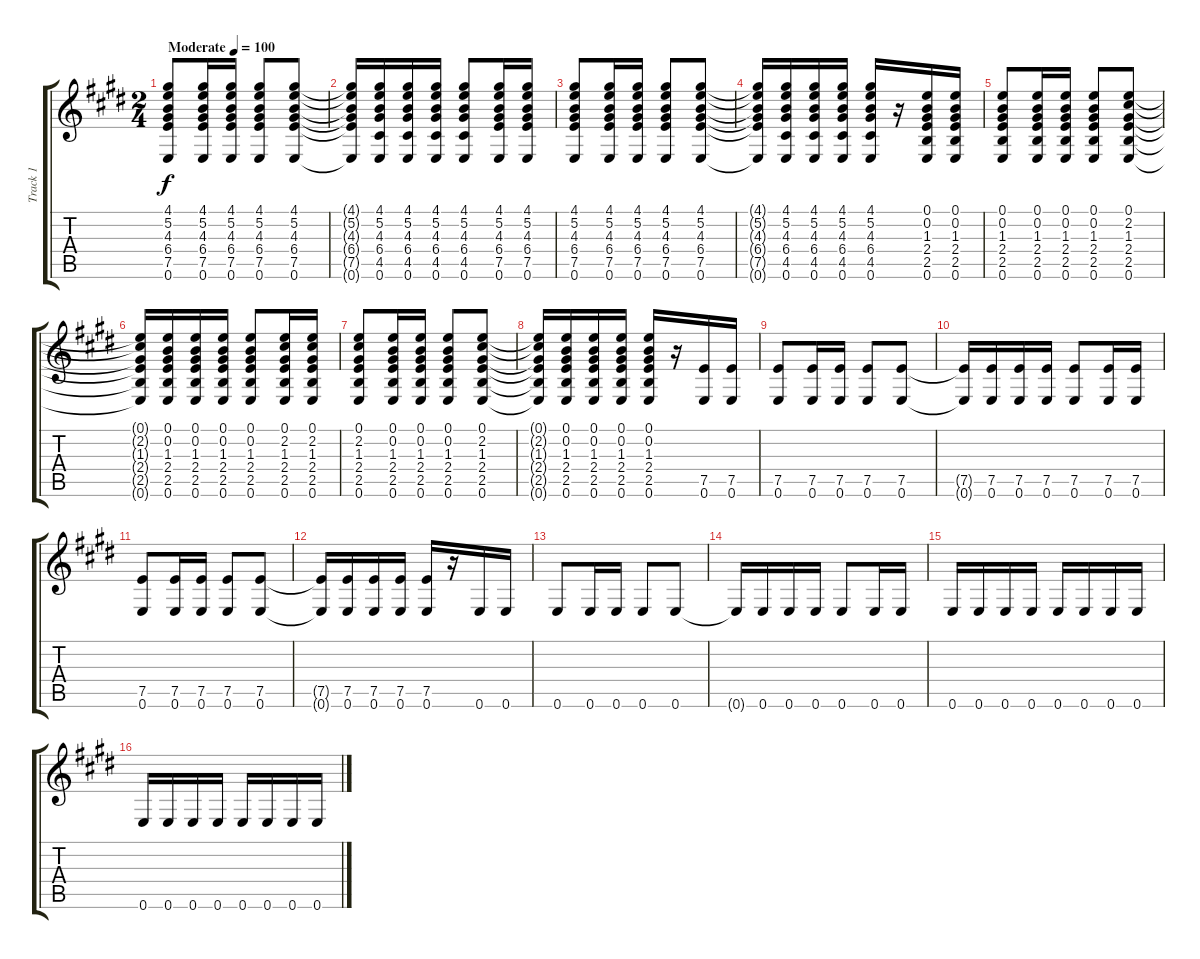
\track ("Track 1" "Track 1") {instrument acousticguitarnylon}
\staff {score tabs}
\tuning (E4 B3 G3 D3 A2 E2) {hide}
\ts (2 4)
\tempo (100 "Moderate")
\clef g2
\ks e
(4.1 5.2 4.3 6.4 7.5 0.6).8{dy f instrument acousticguitarnylon} (4.1 5.2 4.3 6.4 7.5 0.6).16 (4.1 5.2 4.3 6.4 7.5 0.6).16 (4.1 5.2 4.3 6.4 7.5 0.6).8 (4.1 5.2 4.3 6.4 7.5 0.6).8 |
(4.1{t} 5.2{t} 4.3{t} 6.4{t} 7.5{t} 0.6{t}).16 (4.1 5.2 4.3 6.4 4.5 0.6).16 (4.1 5.2 4.3 6.4 4.5 0.6).16 (4.1 5.2 4.3 6.4 4.5 0.6).16 (4.1 5.2 4.3 6.4 4.5 0.6).8 (4.1 5.2 4.3 6.4 7.5 0.6).16 (4.1 5.2 4.3 6.4 7.5 0.6).16 |
(4.1 5.2 4.3 6.4 7.5 0.6).8 (4.1 5.2 4.3 6.4 7.5 0.6).16 (4.1 5.2 4.3 6.4 7.5 0.6).16 (4.1 5.2 4.3 6.4 7.5 0.6).8 (4.1 5.2 4.3 6.4 7.5 0.6).8 |
(4.1{t} 5.2{t} 4.3{t} 6.4{t} 7.5{t} 0.6{t}).16 (4.1 5.2 4.3 6.4 4.5 0.6).16 (4.1 5.2 4.3 6.4 4.5 0.6).16 (4.1 5.2 4.3 6.4 4.5 0.6).16 (4.1 5.2 4.3 6.4 4.5 0.6).16 r.16 (0.1 0.2 1.3 2.4 2.5 0.6).16 (0.1 0.2 1.3 2.4 2.5 0.6).16 |
(0.1 0.2 1.3 2.4 2.5 0.6).8 (0.1 0.2 1.3 2.4 2.5 0.6).16 (0.1 0.2 1.3 2.4 2.5 0.6).16 (0.1 0.2 1.3 2.4 2.5 0.6).8 (0.1 2.2 1.3 2.4 2.5 0.6).8 |
(0.1{t} 2.2{t} 1.3{t} 2.4{t} 2.5{t} 0.6{t}).16 (0.1 0.2 1.3 2.4 2.5 0.6).16 (0.1 0.2 1.3 2.4 2.5 0.6).16 (0.1 0.2 1.3 2.4 2.5 0.6).16 (0.1 0.2 1.3 2.4 2.5 0.6).8 (0.1 2.2 1.3 2.4 2.5 0.6).16 (0.1 2.2 1.3 2.4 2.5 0.6).16 |
(0.1 2.2 1.3 2.4 2.5 0.6).8 (0.1 0.2 1.3 2.4 2.5 0.6).16 (0.1 0.2 1.3 2.4 2.5 0.6).16 (0.1 0.2 1.3 2.4 2.5 0.6).8 (0.1 2.2 1.3 2.4 2.5 0.6).8 |
(0.1{t} 2.2{t} 1.3{t} 2.4{t} 2.5{t} 0.6{t}).16 (0.1 0.2 1.3 2.4 2.5 0.6).16 (0.1 0.2 1.3 2.4 2.5 0.6).16 (0.1 0.2 1.3 2.4 2.5 0.6).16 (0.1 0.2 1.3 2.4 2.5 0.6).16 r.16 (7.5 0.6).16 (7.5 0.6).16 |
(7.5 0.6).8 (7.5 0.6).16 (7.5 0.6).16 (7.5 0.6).8 (7.5 0.6).8 |
(7.5{t} 0.6{t}).16 (7.5 0.6).16 (7.5 0.6).16 (7.5 0.6).16 (7.5 0.6).8 (7.5 0.6).16 (7.5 0.6).16 |
(7.5 0.6).8 (7.5 0.6).16 (7.5 0.6).16 (7.5 0.6).8 (7.5 0.6).8 |
(7.5{t} 0.6{t}).16 (7.5 0.6).16 (7.5 0.6).16 (7.5 0.6).16 (7.5 0.6).16 r.16 0.6.16 0.6.16 |
0.6.8 0.6.16 0.6.16 0.6.8 0.6.8 |
0.6{t}.16 0.6.16 0.6.16 0.6.16 0.6.8 0.6.16 0.6.16 |
0.6.16{volume 16} 0.6.16 0.6.16 0.6.16 0.6.16 0.6.16 0.6.16 0.6.16 |
0.6.16 0.6.16 0.6.16 0.6.16 0.6.16 0.6.16 0.6.16 0.6.16
